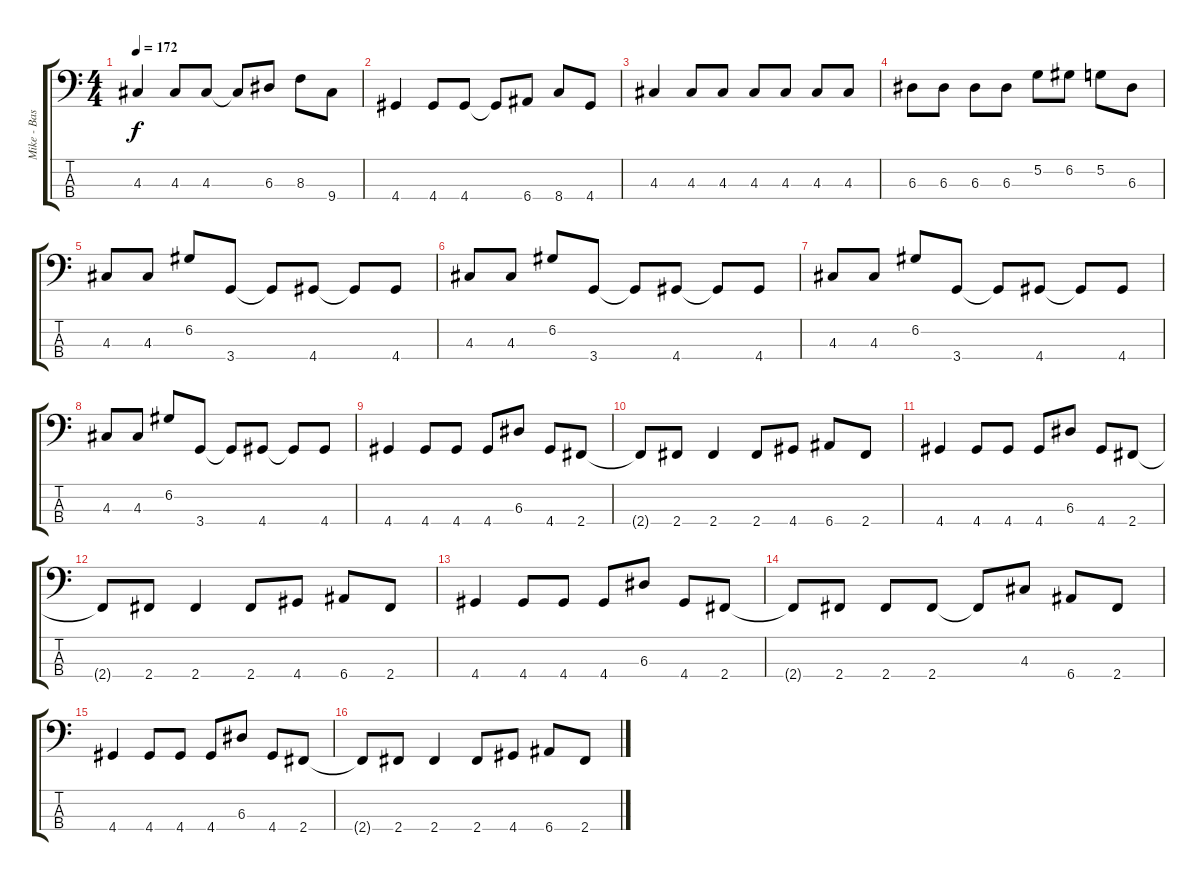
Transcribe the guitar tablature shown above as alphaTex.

\track ("Mike - Bass Guitar" "Mike - Bas") {instrument electricbassfinger}
\staff {score tabs}
\tuning (G2 D2 A1 E1) {hide}
\ts (4 4)
\tempo 172
\clef f4
\ks c
4.3.4{dy f} 4.3.8 4.3.8 4.3{t}.8 6.3.8 8.3.8 9.4.8 |
4.4.4 4.4.8 4.4.8 4.4{t}.8 6.4.8 8.4.8 4.4.8 |
4.3.4 4.3.8 4.3.8 4.3.8 4.3.8 4.3.8 4.3.8 |
6.3.8 6.3.8 6.3.8 6.3.8 5.2.8 6.2.8 5.2.8 6.3.8 |
4.3.8 4.3.8 6.2.8 3.4.8 3.4{t}.8 4.4.8 4.4{t}.8 4.4.8 |
4.3.8 4.3.8 6.2.8 3.4.8 3.4{t}.8 4.4.8 4.4{t}.8 4.4.8 |
4.3.8 4.3.8 6.2.8 3.4.8 3.4{t}.8 4.4.8 4.4{t}.8 4.4.8 |
4.3.8 4.3.8 6.2.8 3.4.8 3.4{t}.8 4.4.8 4.4{t}.8 4.4.8 |
4.4.4 4.4.8 4.4.8 4.4.8 6.3.8 4.4.8 2.4.8 |
2.4{t}.8 2.4.8 2.4.4 2.4.8 4.4.8 6.4.8 2.4.8 |
4.4.4 4.4.8 4.4.8 4.4.8 6.3.8 4.4.8 2.4.8 |
2.4{t}.8 2.4.8 2.4.4 2.4.8 4.4.8 6.4.8 2.4.8 |
4.4.4 4.4.8 4.4.8 4.4.8 6.3.8 4.4.8 2.4.8 |
2.4{t}.8 2.4.8 2.4.8 2.4.8 2.4{t}.8 4.3.8 6.4.8 2.4.8 |
4.4.4 4.4.8 4.4.8 4.4.8 6.3.8 4.4.8 2.4.8 |
2.4{t}.8 2.4.8 2.4.4 2.4.8 4.4.8 6.4.8 2.4.8
